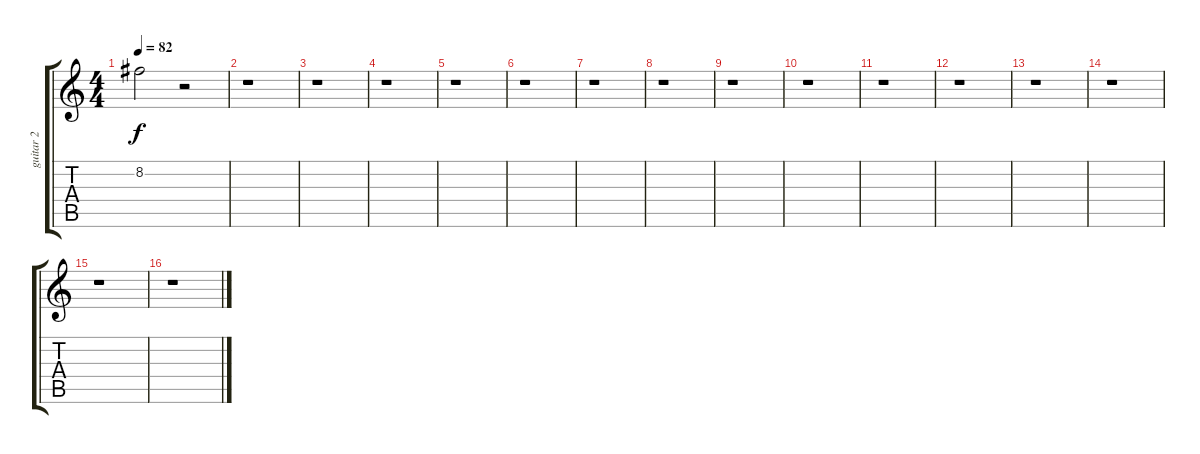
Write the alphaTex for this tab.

\track ("guitar 2" "guitar 2") {instrument overdrivenguitar}
\staff {score tabs}
\tuning (Eb4 Bb3 Gb3 Db3 Ab2 Eb2) {hide}
\ts (4 4)
\tempo 82
\clef g2
\ks c
8.2{t}.2{dy f} r.2 |
r.1 |
r.1 |
r.1 |
r.1 |
r.1 |
r.1 |
r.1 |
r.1 |
r.1 |
r.1 |
r.1 |
r.1 |
r.1 |
r.1 |
r.1
